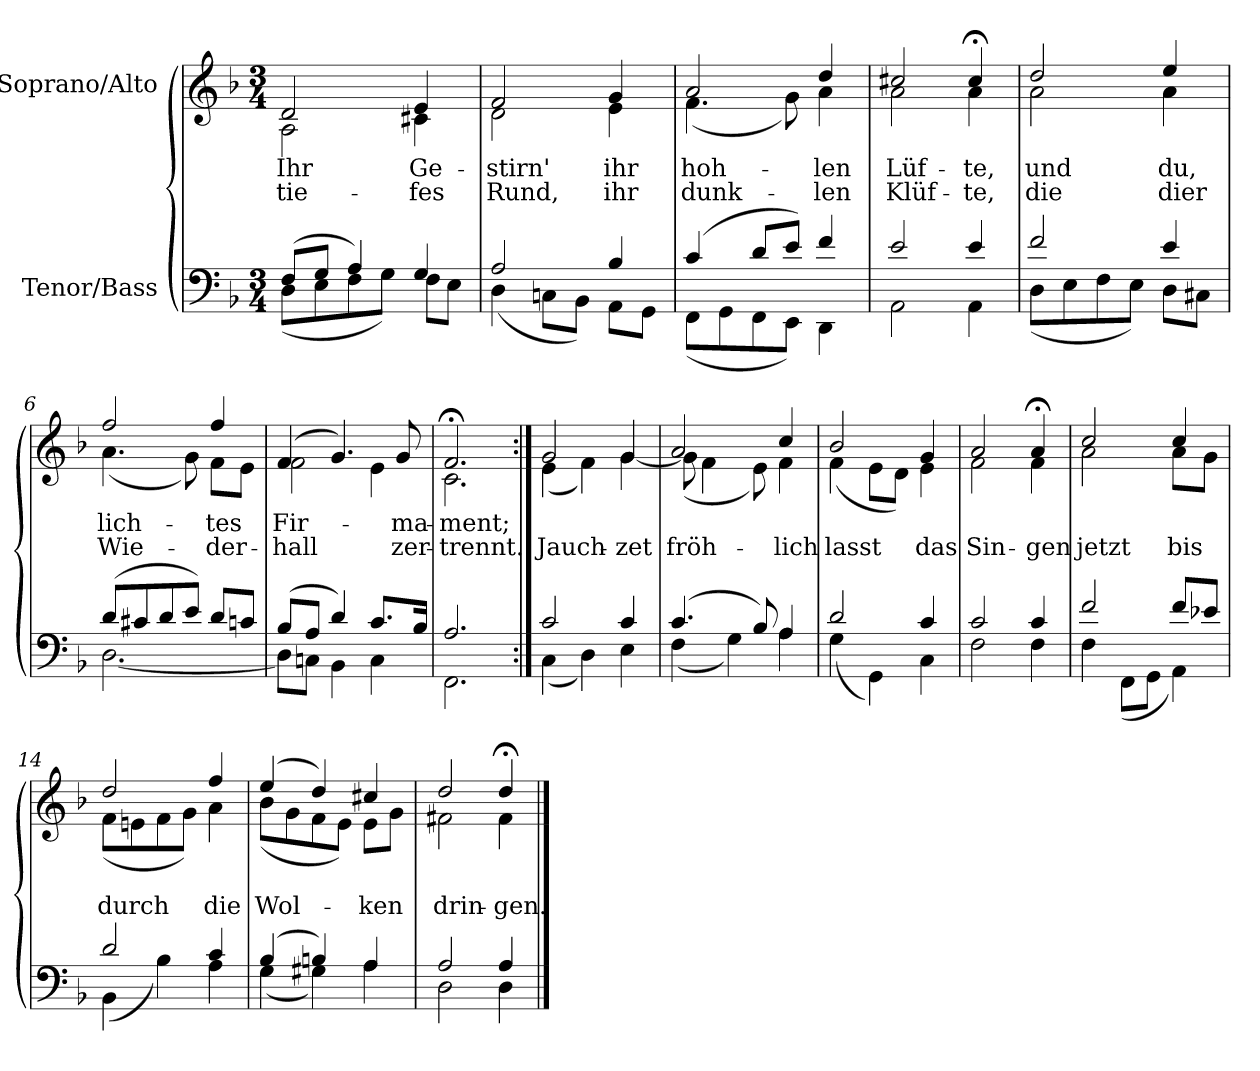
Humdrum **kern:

**kern	**kern	**text	**text
*part2	*part1	*part1	*part1
*staff2	*staff1	*staff1	*staff1
*I"Tenor/Bass	*I"Soprano/Alto	*	*
*clefF4	*clefG2	*	*
*k[b-]	*k[b-]	*	*
*M3/4	*M3/4	*	*
=1	=1	=1	=1
*^	*	*	*
!	!	!	!LO:LY:b	!LO:LY:b
*	*	*^	*	*
(8F/L	(8D\L	2d/	2A\	Ihr	tie-
8G/J	8E\	.	.	.	.
4A/)	8F\	.	.	.	.
.	8G\J)	.	.	.	.
!	!	!	!	!LO:LY:b	!LO:LY:b
4G/	8F\L	4e/	4c#X\	Ge-	-fes
.	8E\J	.	.	.	.
=2	=2	=2	=2	=2	=2
!	!	!	!	!LO:LY:b	!LO:LY:b
2A/	(4D\	2f/	2d\	-stirn'	Rund,
.	8Cn\L	.	.	.	.
.	8BB-\J)	.	.	.	.
!	!	!	!	!LO:LY:b	!LO:LY:b
4B-/	8AA\L	4g/	4e\	ihr	ihr
.	8GG\J	.	.	.	.
=3	=3	=3	=3	=3	=3
!	!	!	!	!LO:LY:b	!LO:LY:b
(4c/	(8FF\L	2a/	(4.f\	hoh-	dunk-
.	8GG\	.	.	.	.
8d/L	8FF\	.	.	.	.
8e/J)	8EE\J)	.	8g\)	.	.
!	!	!	!	!LO:LY:b	!LO:LY:b
4f/	4DD\	4dd/	4a\	-len	-len
=4	=4	=4	=4	=4	=4
!	!	!	!	!LO:LY:b	!LO:LY:b
2e/	2AA\	2cc#X/	2a\	Lüf-	Klüf-
!	!	!	!	!LO:LY:b	!LO:LY:b
4e/	4AA\	4cc#;</	4a\	-te,	-te,
=5	=5	=5	=5	=5	=5
!	!	!	!	!LO:LY:b	!LO:LY:b
2f/	(8D\L	2dd/	2a\	und	die
.	8E\	.	.	.	.
.	8F\	.	.	.	.
.	8E\J)	.	.	.	.
!	!	!	!	!LO:LY:b	!LO:LY:b
4e/	8D\L	4ee/	4a\	du,	dier
.	8C#X\J	.	.	.	.
!!LO:LB:g=z	!!
=6	=6	=6	=6	=6	=6
!	!	!	!	!LO:LY:b	!LO:LY:b
(8d/L	[2.D\	2ff/	(4.a\	lich-	Wie-
8c#X/	.	.	.	.	.
8d/	.	.	.	.	.
8e/J)	.	.	8g\)	.	.
!	!	!	!	!LO:LY:b	!LO:LY:b
8d/L	.	4ff/	8f\L	-tes	-der-
8cn/J	.	.	8e\J	.	.
=7	=7	=7	=7	=7	=7
!	!	!	!	!LO:LY:b	!LO:LY:b
(8B-/L	8D\L]	(4f/	2f\	Fir-	-hall
8A/J	8Cn\J	.	.	.	.
4d/)	4BB-\	4.g/)	.	.	.
8.c/L	4C\	.	4e\	.	.
!	!	!	!	!LO:LY:b	!LO:LY:b
.	.	8g/	.	-ma-	zer-
16B-/Jk	.	.	.	.	.
=8	=8	=8	=8	=8	=8
!	!	!	!	!LO:LY:b	!LO:LY:b
2.A/	2.FF\	2.f;</	2.c\	-ment;	-trennt.
=9:|!	=9:|!	=9:|!	=9:|!	=9:|!	=9:|!
!	!	!	!	!	!LO:LY:b
2c/	(4C\	2g/	(4e\	.	Jauch-
.	4D\)	.	4f\)	.	.
!	!	!	!	!	!LO:LY:b
4c/	4E\	4g/	[4g\	.	-zet
=10	=10	=10	=10	=10	=10
!	!	!	!	!	!LO:LY:b
(4.c/	(4F\	2a/	(8g\]	.	fröh-
.	.	.	4f\	.	.
.	4G\)	.	.	.	.
8B-/)	.	.	8e\)	.	.
!	!	!	!	!	!LO:LY:b
4A/	4A\	4cc/	4f\	.	-lich
!!LO:LB:g=z	!!
=11	=11	=11	=11	=11	=11
!	!	!	!	!	!LO:LY:b
2d/	(4G\	2b-/	(4f\	.	lasst
.	4GG\)	.	8e\L	.	.
.	.	.	8d\J)	.	.
!	!	!	!	!	!LO:LY:b
4c/	4C\	4g/	4e\	.	das
=12	=12	=12	=12	=12	=12
!	!	!	!	!	!LO:LY:b
2c/	2F\	2a/	2f\	.	Sin-
!	!	!	!	!	!LO:LY:b
4c/	4F\	4a;</	4f\	.	-gen
=13	=13	=13	=13	=13	=13
!	!	!	!	!	!LO:LY:b
2f/	4F\	2cc/	2a\	.	jetzt
.	(8FF\L	.	.	.	.
.	8GG\J	.	.	.	.
!	!	!	!	!	!LO:LY:b
8f/L	4AA\)	4cc/	8a\L	.	bis
8e-X/J	.	.	8g\J	.	.
=14	=14	=14	=14	=14	=14
!	!	!	!	!	!LO:LY:b
2d/	(4BB-\	2dd/	(8f\L	.	durch
.	.	.	8en\	.	.
.	4B-\)	.	8f\	.	.
.	.	.	8g\J)	.	.
!	!	!	!	!	!LO:LY:b
4c/	4A\	4ff/	4a\	.	die
=15	=15	=15	=15	=15	=15
!	!	!	!	!	!LO:LY:b
(4B-/	(4G\	(4ee/	(8b-\L	.	Wol-
.	.	.	8g\	.	.
4Bn/)	4G#X\)	4dd/)	8f\	.	.
.	.	.	8e\J)	.	.
!	!	!	!	!	!LO:LY:b
4A/	4A\	4cc#X/	8e\L	.	-ken
.	.	.	8g\J	.	.
=16	=16	=16	=16	=16	=16
!	!	!	!	!	!LO:LY:b
2A/	2D\	2dd/	2f#X\	.	drin-
!	!	!	!	!	!LO:LY:b
4A/	4D\	4dd;</	4f#\	.	-gen.
*v	*v	*	*	*	*
*	*v	*v	*	*
==	==	==	==
*-	*-	*-	*-
